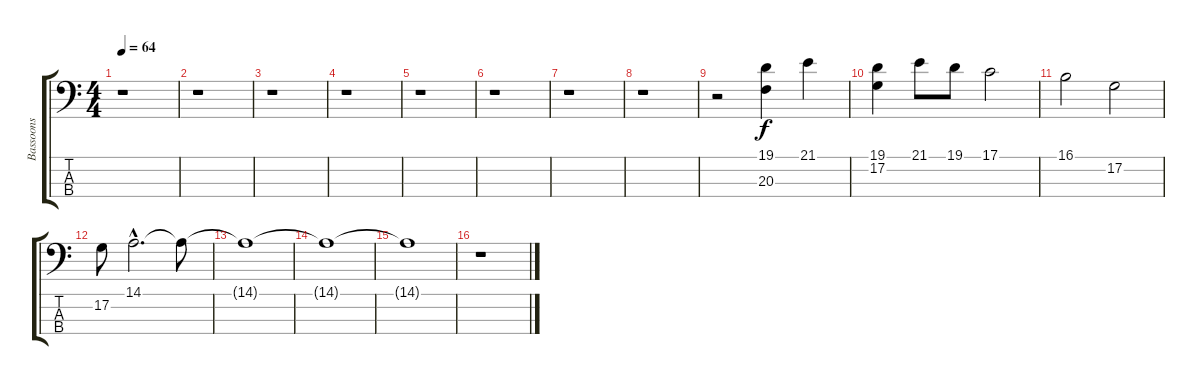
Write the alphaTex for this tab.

\track ("Bassoons            " "Bassoons  ") {instrument bassoon}
\staff {score tabs}
\tuning (G2 D2 A1 E1) {hide}
\ts (4 4)
\tempo 64
\clef f4
\ks c
r.1{dy f} |
r.1 |
r.1 |
r.1 |
r.1 |
r.1 |
r.1 |
r.1 |
r.2 (19.1 20.3).4 21.1.4 |
(19.1 17.2).4 21.1.8 19.1.8 17.1.2 |
16.1.2 17.2.2 |
17.2.8 14.1{hac}.2{d} 14.1{t}.8 |
14.1{t}.1 |
14.1{t}.1 |
14.1{t}.1 |
r.1
